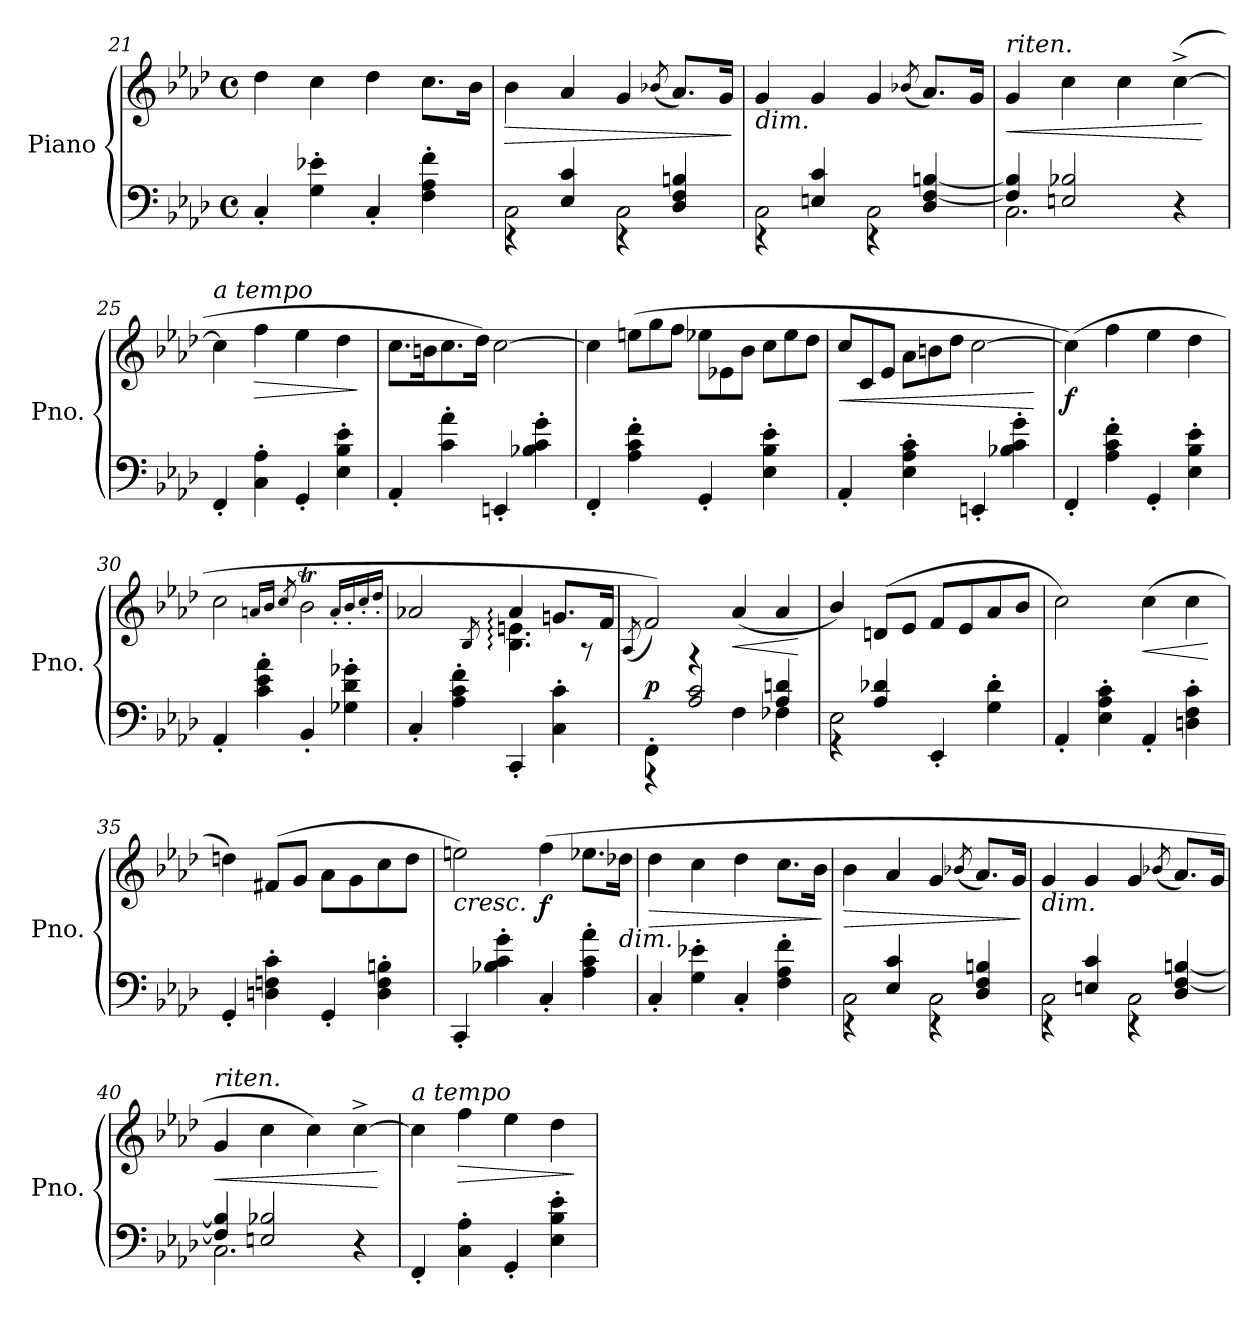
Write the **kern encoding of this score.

**kern	**kern	**dynam
*part1	*part1	*part1
*staff2	*staff1	*staff1/2
*I"Piano	*	*
*I'Pno.	*	*
*clefF4	*clefG2	*
*k[b-e-a-d-]	*k[b-e-a-d-]	*
*M4/4	*M4/4	*
*met(c)	*met(c)	*
=21	=21	=21
4C'/	4dd-\	.
4G\' 4e-X\'	4cc\	.
4C'/	4dd-\	.
4F\' 4A-\' 4f\'	8.cc\L	.
.	16b-\Jk	.
=22	=22	=22
*^	*	*
!	!	!	!LO:HP:b
2C\	4r	4b-\	>
.	4E-/ 4c/	4a-/	.
2C\	4r	4g/	.
.	.	(<8qb-X/	.
.	4D-/ 4F/ 4Bn/	8.a-/L)	.
.	.	16g/Jk	.
*v	*v	*	*
.	.	]
!!LO:PB:g=z
=23	=23	=23
*^	*	*
!	!	!LO:TX:b:i:t=dim.	!
2C\	4r	4g/	.
.	4En/ 4c/	4g/	.
2C\	4r	4g/	.
.	.	(<8qb-X/	.
.	4D-/ [4F/ [4Bn/	8.a-/L)	.
.	.	16g/Jk	.
=24	=24	=24	=24
!	!	!LO:TX:a:i:t=riten.	!
!	!	!	!LO:HP:b
2.C\	4F/] 4B/]	4g/	<
.	2En/ 2B-X/	4cc\	.
.	.	4cc\	.
4r	4ryy	(>[4cc^\	.
*v	*v	*	*
.	.	[
=25	=25	=25
!	!LO:TX:a:i:t=a tempo	!
4FF'/	4cc\]	.
!	!	!LO:HP:b
4C\' 4A-\'	4ff\	>
4GG'/	4ee-\	.
4E-\' 4B-\' 4e-\'	4dd-\	.
.	.	]
=26	=26	=26
4AA-'/	8.cc\L	.
.	16bn\K	.
4c\' 4a-\'	8.cc\	.
.	16dd-\Jk)	.
4EEn'/	[2cc\	.
4B-X\' 4c\' 4g\'	.	.
=27	=27	=27
4FF'/	4cc\]	.
*	*Xtuplet	*
4A-\' 4c\' 4f\'	(>12een\L	.
.	12gg\	.
.	12ff\J	.
4GG'/	12ee-X\L	.
.	12e-X\	.
.	12b-\J	.
4E-\' 4B-\' 4e-\'	12cc\L	.
.	12ee-\	.
.	12dd-\J	.
!!LO:LB:g=z
=28	=28	=28
!	!	!LO:HP:b
4AA-'/	12cc/L	<
.	12c/	.
.	12e-/J	.
4E-\' 4A-\' 4c\'	12a-\L	.
.	12bn\	.
.	12dd-\J	.
4EEn'/	[2cc\	.
4B-X\' 4c\' 4g\'	.	.
.	.	[
=29	=29	=29
!	!	!LO:DY:b
4FF'/	(>4cc\])	f
4A-\' 4c\' 4f\'	4ff\	.
4GG'/	4ee-\	.
4E-\' 4B-\' 4e-\'	4dd-\	.
=30	=30	=30
4AA-'/	2cc\	.
4c\' 4e-\' 4a-\'	.	.
.	16qan/LL	.
.	16qb-/JJ	.
.	8qcc/	.
4BB-'/	2b-T\	.
4G-X\' 4d-\' 4g-X\'	.	.
.	16qa'/LL	.
.	16qb-'/	.
.	16qcc'/	.
.	16qdd-'/JJ	.
=31	=31	=31
*	*^	*
4C'/	2a-X/	2ryy	.
4A-\' 4c\' 4f\'	.	.	.
.	.	8qB-/	.
4CC'/	4a-:/	4.B-\: 4.en\:	.
4C\' 4c\'	8.gn/L	.	.
.	.	8r	.
.	16f/Jk	.	.
*	*v	*v	*
=32	=32	=32
.	(<8qA-/	.
*^	*	*
!	!	!	!LO:DY:a=2
4FF'\	4r	2f/))	p
4r	2A-/ 2c/	.	.
!	!	!	!LO:HP:b
4F\	.	(<4a-/	<
4F-X\	4A-/ 4dn/	4a-/	.
*v	*v	*	*
.	.	[
!!LO:LB:g=z
=33	=33	=33
*^	*	*
2E-\	4r	4b-/)	.
.	4A-/ 4d-X/	(<8dn/L	.
.	.	8e-/J	.
4EE-'/	2ryy	8f/L	.
.	.	8e-/	.
4G\' 4d-\'	.	8a-/	.
.	.	8b-/J	.
*v	*v	*	*
=34	=34	=34
4AA-'/	2cc\)	.
4E-\' 4A-\' 4c\'	.	.
!	!	!LO:HP:b
4AA-'/	(>4cc\	<
4Dn\' 4F\' 4c\'	4cc\	.
.	.	[
=35	=35	=35
4GG'/	4ddn\)	.
4Dn\' 4Fn\' 4c\'	(>8f#X/L	.
.	8g/J	.
4GG'/	8a-\L	.
.	8g\	.
4D\' 4F\' 4Bn\'	8cc\	.
.	8dd\J	.
=36	=36	=36
!	!	!LO:HP:b
4CC'/	2een\)	<
4B-X\' 4c\' 4g\'	.	.
!	!	!LO:DY:b
4C'/	(>4ff\	f
4A-\' 4c\' 4a-\'	8.ee-X\L	.
!	!LO:TX:b:i:t=dim.	!
.	16dd-X\Jk	.
.	.	[
=37	=37	=37
!	!	!LO:HP:b
4C'/	4dd-\	>
4G\' 4e-X\'	4cc\	.
4C'/	4dd-\	.
4F\' 4A-\' 4f\'	8.cc\L	.
.	16b-\Jk	.
.	.	]
=38	=38	=38
*^	*	*
!	!	!	!LO:HP:b
2C\	4r	4b-\	>
.	4E-/ 4c/	4a-/	.
2C\	4r	4g/	.
.	.	(<8qb-X/	.
.	4D-/ 4F/ 4Bn/	8.a-/L)	.
.	.	16g/Jk	.
*v	*v	*	*
.	.	]
!!LO:LB:g=z
=39	=39	=39
*^	*	*
!	!	!LO:TX:b:i:t=dim.	!
2C\	4r	4g/	.
.	4En/ 4c/	4g/	.
2C\	4r	4g/	.
.	.	(<8qb-X/	.
.	4D-/ [4F/ [4Bn/	8.a-/L)	.
.	.	16g/Jk	.
=40	=40	=40	=40
!	!	!LO:TX:a:i:t=riten.	!
!	!	!	!LO:HP:b
2.C\	4F/] 4B/]	4g/	<
.	2En/ 2B-X/	4cc\	.
.	.	4cc\)	.
4r	4ryy	[4cc^\	.
*v	*v	*	*
.	.	[
=41	=41	=41
!	!LO:TX:a:i:t=a tempo	!
4FF'/	4cc\]	.
!	!	!LO:HP:b
4C\' 4A-\'	4ff\	>
4GG'/	4ee-\	.
4E-\' 4B-\' 4e-\'	4dd-\	.
.	.	]
=	=	=
*-	*-	*-
